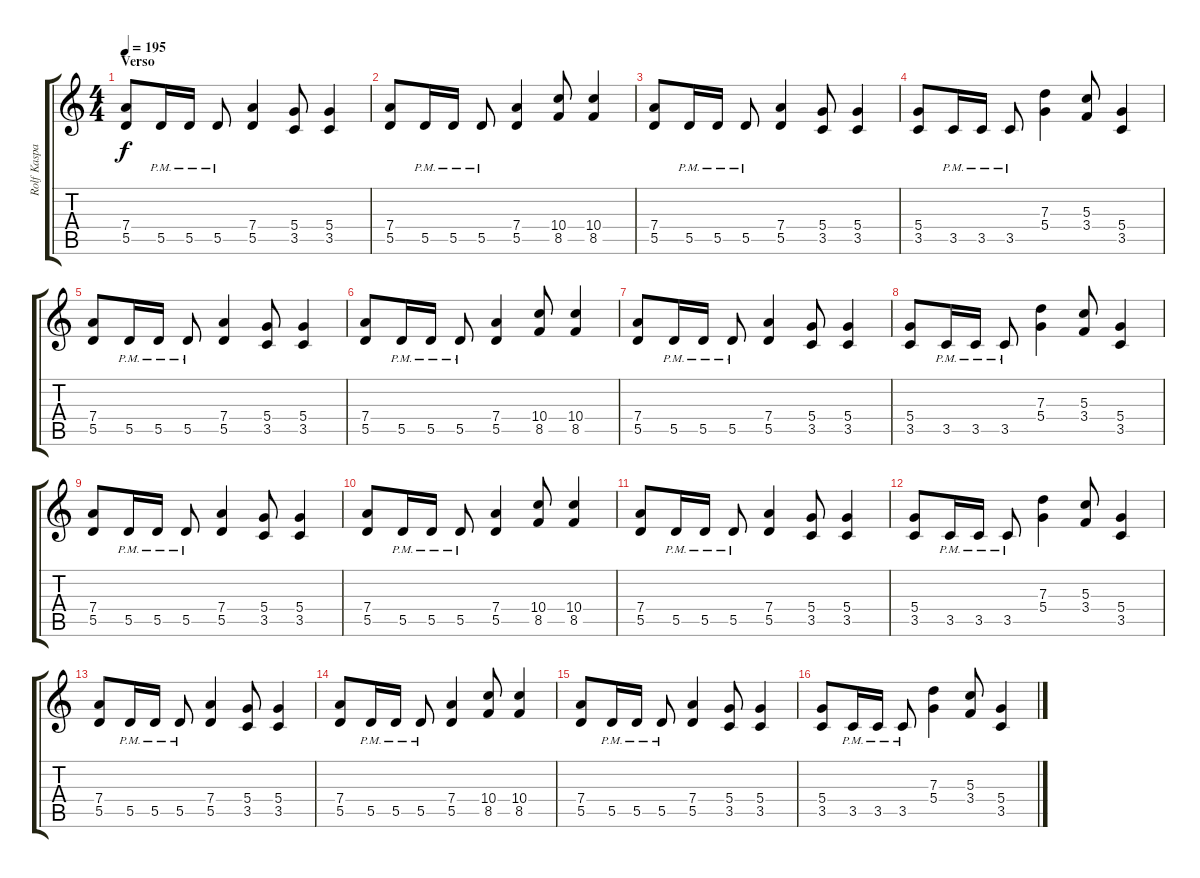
\track ("Rolf Kasparek (Solista)" "Rolf Kaspa") {instrument overdrivenguitar}
\staff {score tabs}
\tuning (E4 B3 G3 D3 A2 E2) {hide}
\ts (4 4)
\section ("" "Verso")
\tempo 195
\clef g2
\ks c
(7.4 5.5).8{dy f} 5.5{pm}.16 5.5{pm}.16 5.5{pm}.8 (7.4 5.5).4 (5.4 3.5).8 (5.4 3.5).4 |
(7.4 5.5).8 5.5{pm}.16 5.5{pm}.16 5.5{pm}.8 (7.4 5.5).4 (10.4 8.5).8 (10.4 8.5).4 |
(7.4 5.5).8 5.5{pm}.16 5.5{pm}.16 5.5{pm}.8 (7.4 5.5).4 (5.4 3.5).8 (5.4 3.5).4 |
(5.4 3.5).8 3.5{pm}.16 3.5{pm}.16 3.5{pm}.8 (7.3 5.4).4 (5.3 3.4).8 (5.4 3.5).4 |
(7.4 5.5).8 5.5{pm}.16 5.5{pm}.16 5.5{pm}.8 (7.4 5.5).4 (5.4 3.5).8 (5.4 3.5).4 |
(7.4 5.5).8 5.5{pm}.16 5.5{pm}.16 5.5{pm}.8 (7.4 5.5).4 (10.4 8.5).8 (10.4 8.5).4 |
(7.4 5.5).8 5.5{pm}.16 5.5{pm}.16 5.5{pm}.8 (7.4 5.5).4 (5.4 3.5).8 (5.4 3.5).4 |
(5.4 3.5).8 3.5{pm}.16 3.5{pm}.16 3.5{pm}.8 (7.3 5.4).4 (5.3 3.4).8 (5.4 3.5).4 |
(7.4 5.5).8 5.5{pm}.16 5.5{pm}.16 5.5{pm}.8 (7.4 5.5).4 (5.4 3.5).8 (5.4 3.5).4 |
(7.4 5.5).8 5.5{pm}.16 5.5{pm}.16 5.5{pm}.8 (7.4 5.5).4 (10.4 8.5).8 (10.4 8.5).4 |
(7.4 5.5).8 5.5{pm}.16 5.5{pm}.16 5.5{pm}.8 (7.4 5.5).4 (5.4 3.5).8 (5.4 3.5).4 |
(5.4 3.5).8 3.5{pm}.16 3.5{pm}.16 3.5{pm}.8 (7.3 5.4).4 (5.3 3.4).8 (5.4 3.5).4 |
(7.4 5.5).8 5.5{pm}.16 5.5{pm}.16 5.5{pm}.8 (7.4 5.5).4 (5.4 3.5).8 (5.4 3.5).4 |
(7.4 5.5).8 5.5{pm}.16 5.5{pm}.16 5.5{pm}.8 (7.4 5.5).4 (10.4 8.5).8 (10.4 8.5).4 |
(7.4 5.5).8 5.5{pm}.16 5.5{pm}.16 5.5{pm}.8 (7.4 5.5).4 (5.4 3.5).8 (5.4 3.5).4 |
(5.4 3.5).8 3.5{pm}.16 3.5{pm}.16 3.5{pm}.8 (7.3 5.4).4 (5.3 3.4).8 (5.4 3.5).4
